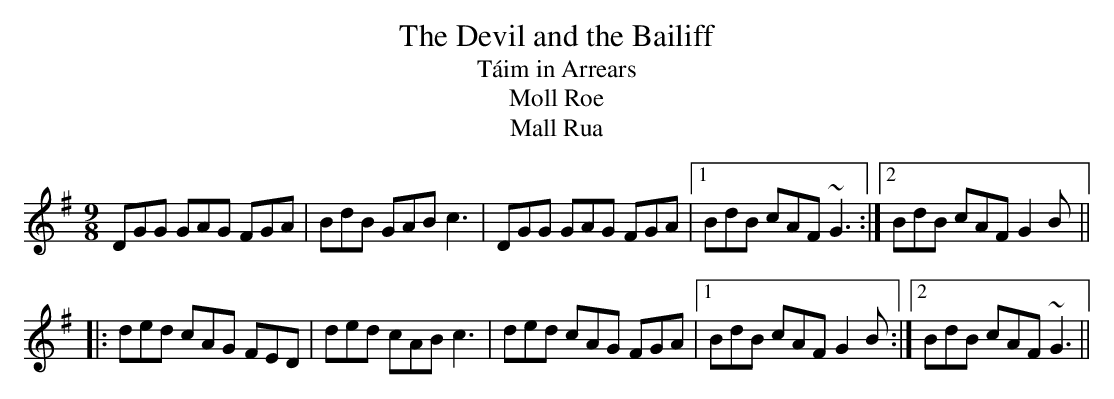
X:1
T:Devil and the Bailiff, The
T:Táim in Arrears
T:Moll Roe
T:Mall Rua
M:9/8
K:G
DGG GAG FGA|BdB GAB c3|DGG GAG FGA|1 BdB cAF ~G3:|2 BdB cAF G2B||
|:ded cAG FED|ded cAB c3|ded cAG FGA|1 BdB cAF G2B:|2 BdB cAF ~G3||
